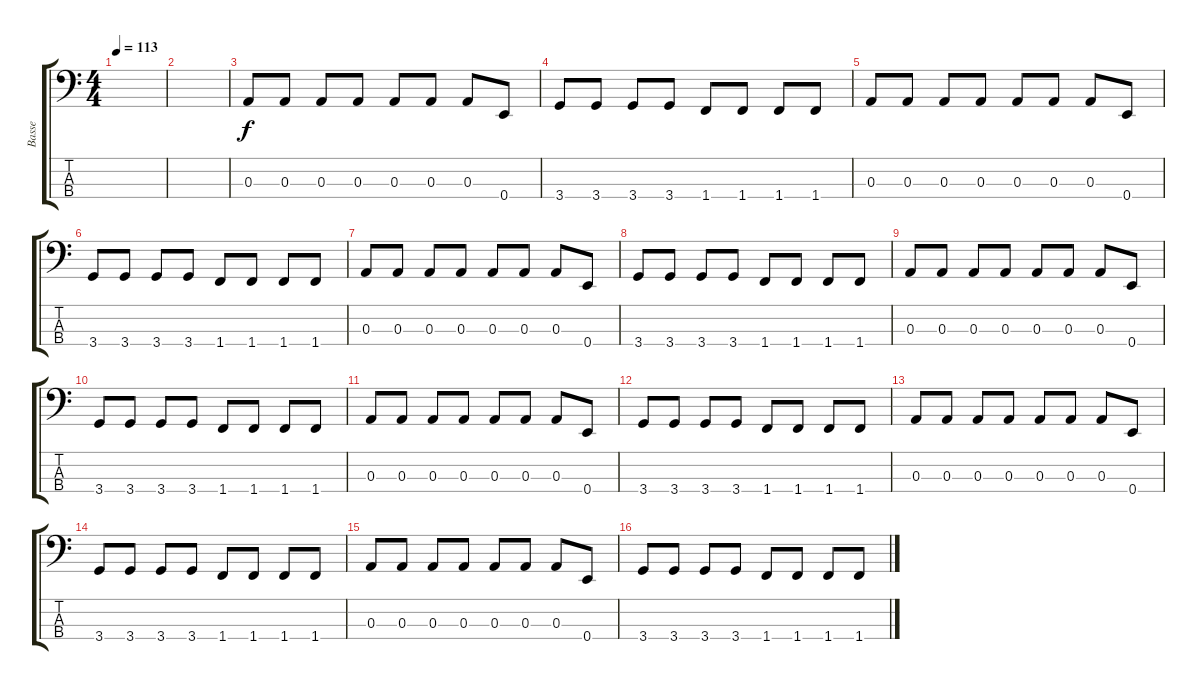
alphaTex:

\track ("Basse" "Basse") {instrument electricbassfinger}
\staff {score tabs}
\tuning (G2 D2 A1 E1) {hide}
\ts (4 4)
\tempo 113
\clef f4
\ks c
|
|
0.3.8 0.3.8 0.3.8 0.3.8 0.3.8 0.3.8 0.3.8 0.4.8 |
3.4.8 3.4.8 3.4.8 3.4.8 1.4.8 1.4.8 1.4.8 1.4.8 |
0.3.8 0.3.8 0.3.8 0.3.8 0.3.8 0.3.8 0.3.8 0.4.8 |
3.4.8 3.4.8 3.4.8 3.4.8 1.4.8 1.4.8 1.4.8 1.4.8 |
0.3.8 0.3.8 0.3.8 0.3.8 0.3.8 0.3.8 0.3.8 0.4.8 |
3.4.8 3.4.8 3.4.8 3.4.8 1.4.8 1.4.8 1.4.8 1.4.8 |
0.3.8 0.3.8 0.3.8 0.3.8 0.3.8 0.3.8 0.3.8 0.4.8 |
3.4.8 3.4.8 3.4.8 3.4.8 1.4.8 1.4.8 1.4.8 1.4.8 |
0.3.8 0.3.8 0.3.8 0.3.8 0.3.8 0.3.8 0.3.8 0.4.8 |
3.4.8 3.4.8 3.4.8 3.4.8 1.4.8 1.4.8 1.4.8 1.4.8 |
0.3.8 0.3.8 0.3.8 0.3.8 0.3.8 0.3.8 0.3.8 0.4.8 |
3.4.8 3.4.8 3.4.8 3.4.8 1.4.8 1.4.8 1.4.8 1.4.8 |
0.3.8 0.3.8 0.3.8 0.3.8 0.3.8 0.3.8 0.3.8 0.4.8 |
3.4.8 3.4.8 3.4.8 3.4.8 1.4.8 1.4.8 1.4.8 1.4.8
